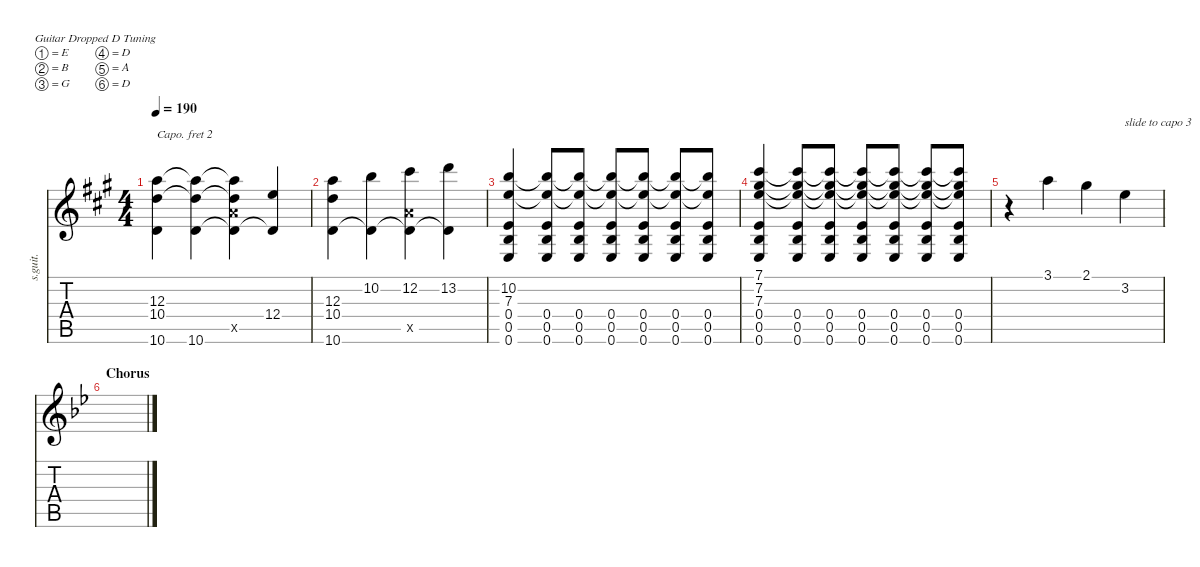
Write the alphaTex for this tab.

\defaultSystemsLayout 4
\hideDynamics
\bracketExtendMode nobrackets
\track ("Steel Guitar" "s.guit.") {instrument acousticguitarsteel}
\staff {score tabs}
\capo 2
\tuning (E4 B3 G3 D3 A2 D2)
\ts (4 4)
\tempo 190
\clef g2
\ks f#minor
(10.6{acc forcenatural} 10.4{acc forcenatural} 12.3{acc forcenatural}).4{dy mf beam Down} (10.6{acc forcenatural} 12.3{t acc forcenatural} 10.4{t acc forcenatural}).4{beam Down} (10.5{x acc forcenatural} 12.3{t acc forcenatural} 10.4{t acc forcenatural} 10.6{t acc forcenatural}).4{beam Down} (12.4{acc forcenatural} 10.6{t acc forcenatural}).4{beam Up} |
(12.3{acc forcenatural} 10.4{acc forcenatural} 10.6{acc forcenatural}).4{beam Down} (10.2{acc forcenatural} 10.6{t acc forcenatural}).4{beam Down} (12.2{acc #} 10.5{x acc forcenatural} 10.6{t acc forcenatural}).4{beam Down} (13.2{acc forcenatural} 10.6{t acc forcenatural}).4{beam Down} |
(10.2{acc forcenatural} 7.3{acc forcenatural} 0.4{acc forcenatural} 0.5{acc forcenatural} 0.6{acc forcenatural}).4{beam Up} (0.6{acc forcenatural} 0.5{acc forcenatural} 0.4{acc forcenatural} 7.3{t acc forcenatural} 10.2{t acc forcenatural}).8{beam Up} (0.6{acc forcenatural} 0.5{acc forcenatural} 0.4{acc forcenatural} 7.3{t acc forcenatural} 10.2{t acc forcenatural}).8{beam Up} (0.6{acc forcenatural} 0.5{acc forcenatural} 0.4{acc forcenatural} 7.3{t acc forcenatural} 10.2{t acc forcenatural}).8{beam Up} (0.6{acc forcenatural} 0.5{acc forcenatural} 0.4{acc forcenatural} 7.3{t acc forcenatural} 10.2{t acc forcenatural}).8{beam Up} (0.6{acc forcenatural} 0.5{acc forcenatural} 0.4{acc forcenatural} 7.3{t acc forcenatural} 10.2{t acc forcenatural}).8{beam Up} (0.6{acc forcenatural} 0.5{acc forcenatural} 0.4{acc forcenatural} 7.3{t acc forcenatural} 10.2{t acc forcenatural}).8{beam Up} |
(7.1{acc #} 7.2{acc #} 7.3{acc forcenatural} 0.4{acc forcenatural} 0.5{acc forcenatural} 0.6{acc forcenatural}).4{beam Up} (0.6{acc forcenatural} 0.5{acc forcenatural} 0.4{acc forcenatural} 7.3{t acc forcenatural} 7.2{t acc #} 7.1{t acc #}).8{beam Up} (0.6{acc forcenatural} 0.5{acc forcenatural} 0.4{acc forcenatural} 7.3{t acc forcenatural} 7.2{t acc #} 7.1{t acc #}).8{beam Up} (0.6{acc forcenatural} 0.5{acc forcenatural} 0.4{acc forcenatural} 7.3{t acc forcenatural} 7.2{t acc #} 7.1{t acc #}).8{beam Up} (0.6{acc forcenatural} 0.5{acc forcenatural} 0.4{acc forcenatural} 7.3{t acc forcenatural} 7.2{t acc #} 7.1{t acc #}).8{beam Up} (0.6{acc forcenatural} 0.5{acc forcenatural} 0.4{acc forcenatural} 7.3{t acc forcenatural} 7.2{t acc #} 7.1{t acc #}).8{beam Up} (0.6{acc forcenatural} 0.5{acc forcenatural} 0.4{acc forcenatural} 7.3{t acc forcenatural} 7.2{t acc #} 7.1{t acc #}).8{beam Up} |
r.4{beam Down} 3.1{acc forcenatural}.4{beam Down} 2.1{acc #}.4{beam Down} 3.2{acc forcenatural}.4{txt "slide to capo 3" beam Down} |
\section ("" "Chorus")
\ks gminor
